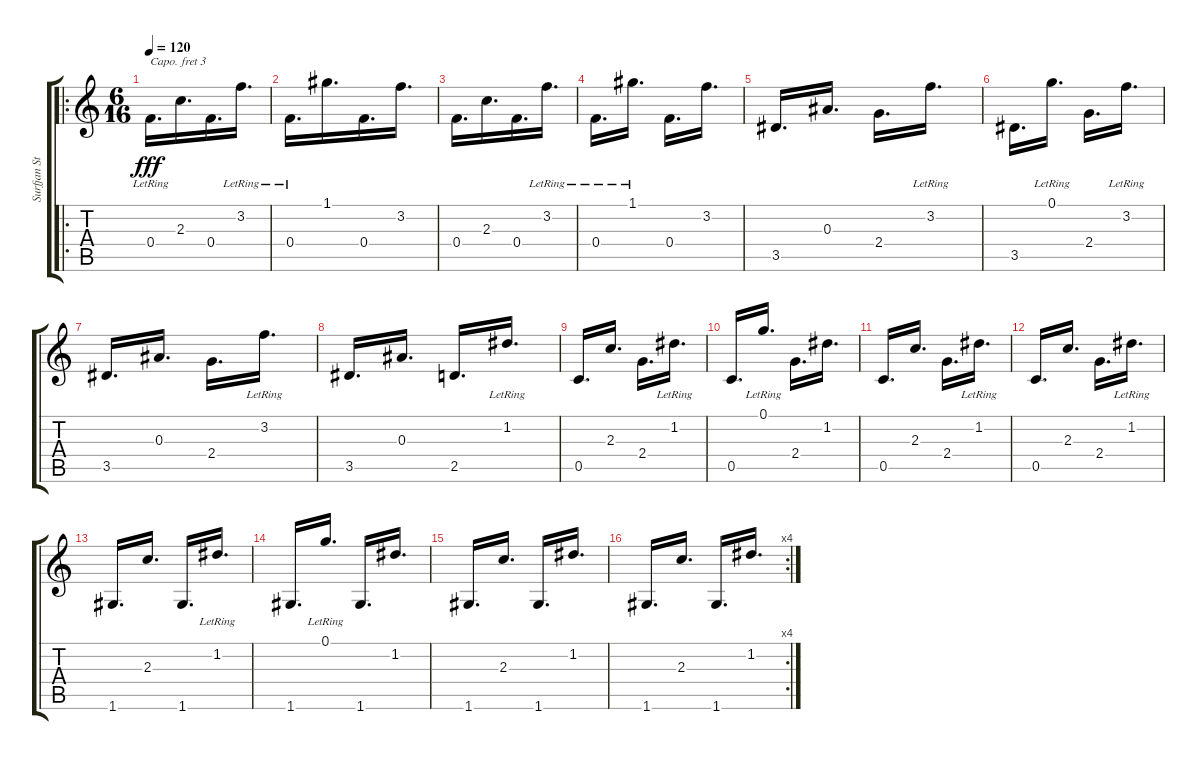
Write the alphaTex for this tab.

\track ("Surfjan Stevens" "Surfjan St") {instrument acousticguitarnylon}
\staff {score tabs}
\capo 3
\tuning (E4 B3 G3 D3 A2 E2) {hide}
\ro
\ts (6 16)
\tempo 120
\clef g2
\ks c
0.4{lr}.16{d dy fff beam merge} 2.3.16{d beam merge} 0.4.16{d beam merge} 3.2{lr}.16{d} |
0.4{lr}.16{d beam merge} 1.1.16{d beam merge} 0.4.16{d beam merge} 3.2.16{d} |
0.4.16{d beam merge} 2.3.16{d beam merge} 0.4.16{d beam merge} 3.2{lr}.16{d} |
0.4{lr}.16{d} 1.1{lr}.16{d} 0.4.16{d} 3.2.16{d} |
3.5.16{d} 0.3.16{d} 2.4.16{d} 3.2{lr}.16{d} |
3.5.16{d} 0.1{lr}.16{d} 2.4.16{d} 3.2{lr}.16{d} |
3.5.16{d} 0.3.16{d} 2.4.16{d} 3.2{lr}.16{d} |
3.5.16{d} 0.3.16{d} 2.5.16{d} 1.2{lr}.16{d} |
0.5.16{d} 2.3.16{d} 2.4.16{d} 1.2{lr}.16{d} |
0.5.16{d} 0.1{lr}.16{d} 2.4.16{d} 1.2.16{d} |
0.5.16{d} 2.3.16{d} 2.4.16{d} 1.2{lr}.16{d} |
0.5.16{d} 2.3.16{d} 2.4.16{d} 1.2{lr}.16{d} |
1.6.16{d} 2.3.16{d} 1.6.16{d} 1.2{lr}.16{d} |
1.6.16{d} 0.1{lr}.16{d} 1.6.16{d} 1.2.16{d} |
1.6.16{d} 2.3.16{d} 1.6.16{d} 1.2.16{d} |
\rc 4
1.6.16{d} 2.3.16{d} 1.6.16{d} 1.2.16{d}
